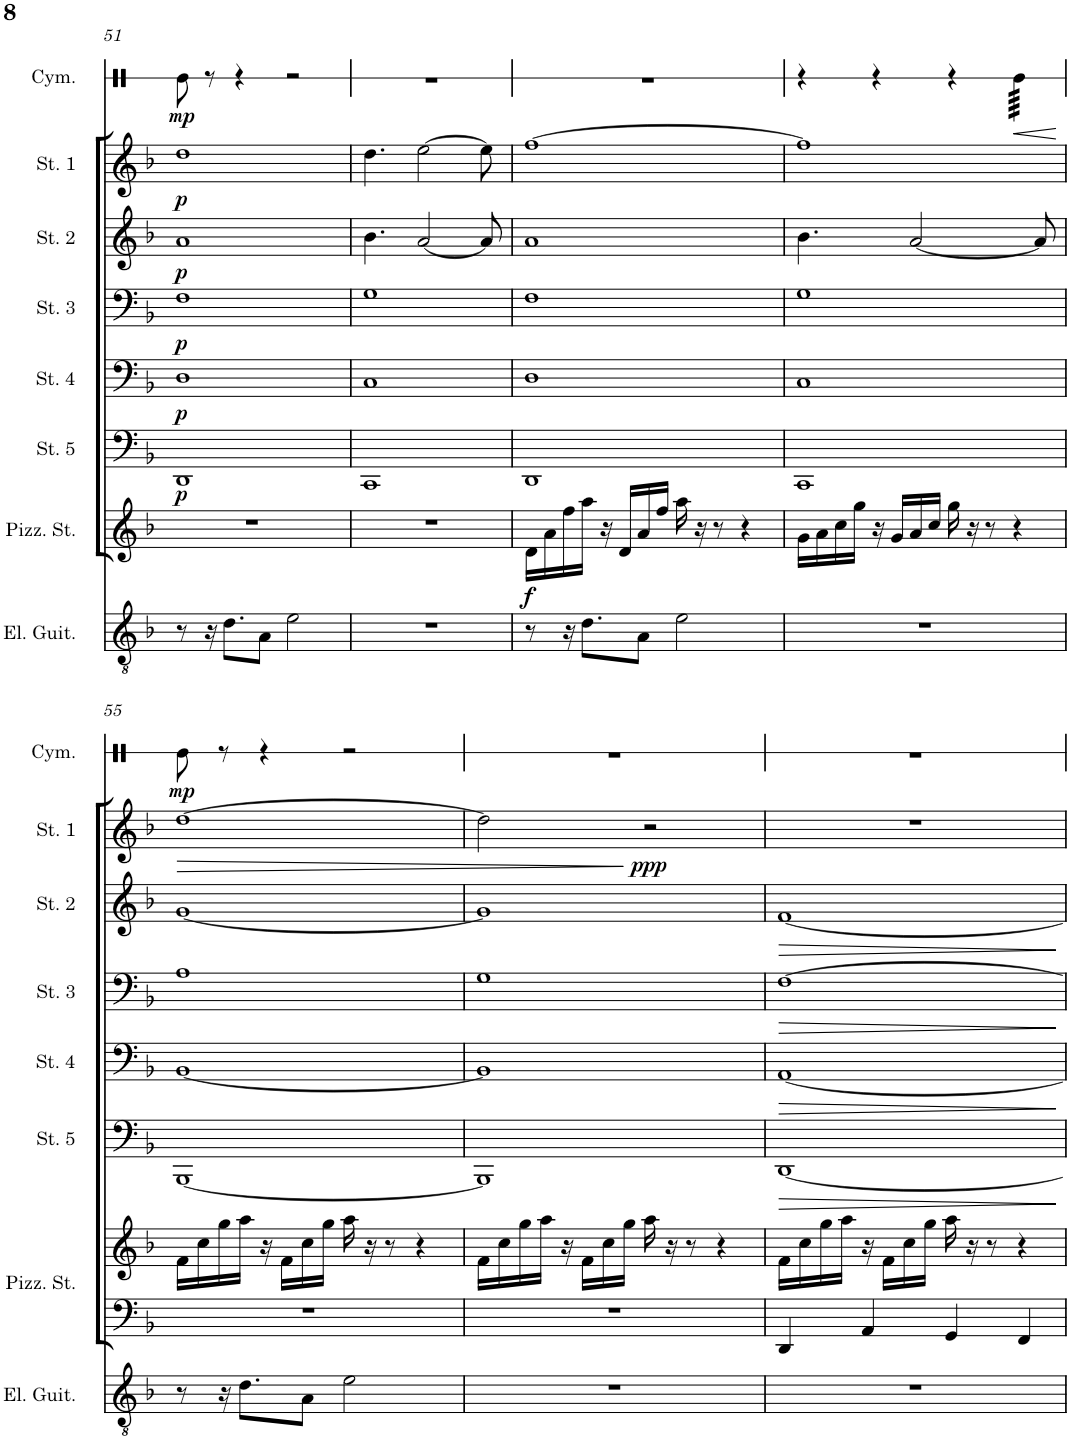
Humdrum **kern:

**kern	**kern	**kern	**dynam	**kern	**dynam	**kern	**dynam	**kern	**dynam	**kern	**dynam	**kern	**dynam	**kern	**dynam	**kern	**kern
*part10	*part9	*part9	*part9	*part8	*part8	*part7	*part7	*part6	*part6	*part5	*part5	*part4	*part4	*part3	*part3	*part2	*part1
*staff11	*staff10	*staff9	*staff9/10	*staff8	*staff8	*staff7	*staff7	*staff6	*staff6	*staff5	*staff5	*staff4	*staff4	*staff3	*staff3	*staff2	*staff1
*I"Electric Guitar	*I"Pizzicato Strings	*	*	*I"Strings 5	*	*I"Strings 4	*	*I"Strings 3	*	*I"Strings 2	*	*I"Strings 1	*	*I"Cymbal	*	*I"Trumpet	*I"Flute 1
*I'El. Guit.	*I'Pizz. St.	*	*	*I'St. 5	*	*I'St. 4	*	*I'St. 3	*	*I'St. 2	*	*I'St. 1	*	*I'Cym.	*	*I'Tpt.	*I'Fl. 1
!!LO:PB:g=z
*clefGv2	*clefF4	*clefG2	*	*clefF4	*	*clefF4	*	*clefF4	*	*clefG2	*	*clefG2	*	*clefX	*	*clefG2	*clefG2
*	*	*	*	*	*	*	*	*	*	*	*	*	*	*	*	*Trd1c2	*
*k[b-]	*k[b-]	*k[b-]	*	*k[b-]	*	*k[b-]	*	*k[b-]	*	*k[b-]	*	*k[b-]	*	*k[]	*	*k[b-]	*k[b-]
*M4/4	*M4/4	*M4/4	*	*M4/4	*	*M4/4	*	*M4/4	*	*M4/4	*	*M4/4	*	*M4/4	*	*M4/4	*M4/4
=51	=51	=51	=51	=51	=51	=51	=51	=51	=51	=51	=51	=51	=51	=51	=51	=51	=51
!	!	!	!	!	!LO:DY:b	!	!LO:DY:b	!	!LO:DY:b	!	!LO:DY:b	!	!LO:DY:b	!	!LO:DY:b	!	!
8r	1r	1r	.	1DD	p	1D	p	1F	p	1a	p	1dd	p	8Re\	mp	1r	1r
16r	.	.	.	.	.	.	.	.	.	.	.	.	.	8r	.	.	.
8.d\L	.	.	.	.	.	.	.	.	.	.	.	.	.	.	.	.	.
.	.	.	.	.	.	.	.	.	.	.	.	.	.	4r	.	.	.
8A\J	.	.	.	.	.	.	.	.	.	.	.	.	.	.	.	.	.
2e\	.	.	.	.	.	.	.	.	.	.	.	.	.	2r	.	.	.
=52	=52	=52	=52	=52	=52	=52	=52	=52	=52	=52	=52	=52	=52	=52	=52	=52	=52
1r	1r	1r	.	1CC	.	1C	.	1G	.	4.b-\	.	4.dd\	.	1r	.	1r	1r
.	.	.	.	.	.	.	.	.	.	[2a/	.	[2ee\	.	.	.	.	.
.	.	.	.	.	.	.	.	.	.	8a/]	.	8ee\]	.	.	.	.	.
=53	=53	=53	=53	=53	=53	=53	=53	=53	=53	=53	=53	=53	=53	=53	=53	=53	=53
!	!	!	!LO:DY:b	!	!	!	!	!	!	!	!	!	!	!	!	!	!
8r	1r	16d\LL	f	1DD	.	1D	.	1F	.	1a	.	[1ff	.	1r	.	1r	1r
.	.	16a\	.	.	.	.	.	.	.	.	.	.	.	.	.	.	.
16r	.	16ff\	.	.	.	.	.	.	.	.	.	.	.	.	.	.	.
8.d\L	.	16aa\JJ	.	.	.	.	.	.	.	.	.	.	.	.	.	.	.
.	.	16r	.	.	.	.	.	.	.	.	.	.	.	.	.	.	.
.	.	16d/LL	.	.	.	.	.	.	.	.	.	.	.	.	.	.	.
8A\J	.	16a/	.	.	.	.	.	.	.	.	.	.	.	.	.	.	.
.	.	16ff/JJ	.	.	.	.	.	.	.	.	.	.	.	.	.	.	.
2e\	.	16aa\	.	.	.	.	.	.	.	.	.	.	.	.	.	.	.
.	.	16r	.	.	.	.	.	.	.	.	.	.	.	.	.	.	.
.	.	8r	.	.	.	.	.	.	.	.	.	.	.	.	.	.	.
.	.	4r	.	.	.	.	.	.	.	.	.	.	.	.	.	.	.
=54	=54	=54	=54	=54	=54	=54	=54	=54	=54	=54	=54	=54	=54	=54	=54	=54	=54
1r	1r	16g\LL	.	1CC	.	1C	.	1G	.	4.b-\	.	1ff]	.	4r	.	1r	1r
.	.	16a\	.	.	.	.	.	.	.	.	.	.	.	.	.	.	.
.	.	16cc\	.	.	.	.	.	.	.	.	.	.	.	.	.	.	.
.	.	16gg\JJ	.	.	.	.	.	.	.	.	.	.	.	.	.	.	.
.	.	16r	.	.	.	.	.	.	.	.	.	.	.	4r	.	.	.
.	.	16g/LL	.	.	.	.	.	.	.	.	.	.	.	.	.	.	.
.	.	16a/	.	.	.	.	.	.	.	[2a/	.	.	.	.	.	.	.
.	.	16cc/JJ	.	.	.	.	.	.	.	.	.	.	.	.	.	.	.
.	.	16gg\	.	.	.	.	.	.	.	.	.	.	.	4r	.	.	.
.	.	16r	.	.	.	.	.	.	.	.	.	.	.	.	.	.	.
.	.	8r	.	.	.	.	.	.	.	.	.	.	.	.	.	.	.
!	!	!	!	!	!	!	!	!	!	!	!	!	!	!	!LO:HP:b	!	!
*	*	*	*	*	*	*	*	*	*	*	*	*	*	*tremolo	*	*	*
.	.	4r	.	.	.	.	.	.	.	.	.	.	.	64Re\LLLL	<	.	.
.	.	.	.	.	.	.	.	.	.	.	.	.	.	64Re\	.	.	.
.	.	.	.	.	.	.	.	.	.	.	.	.	.	64Re\	.	.	.
.	.	.	.	.	.	.	.	.	.	.	.	.	.	64Re\	.	.	.
.	.	.	.	.	.	.	.	.	.	.	.	.	.	64Re\	.	.	.
.	.	.	.	.	.	.	.	.	.	.	.	.	.	64Re\	.	.	.
.	.	.	.	.	.	.	.	.	.	.	.	.	.	64Re\	.	.	.
.	.	.	.	.	.	.	.	.	.	.	.	.	.	64Re\	.	.	.
.	.	.	.	.	.	.	.	.	.	8a/]	.	.	.	64Re\	.	.	.
.	.	.	.	.	.	.	.	.	.	.	.	.	.	64Re\	.	.	.
.	.	.	.	.	.	.	.	.	.	.	.	.	.	64Re\	.	.	.
.	.	.	.	.	.	.	.	.	.	.	.	.	.	64Re\	.	.	.
.	.	.	.	.	.	.	.	.	.	.	.	.	.	64Re\	.	.	.
.	.	.	.	.	.	.	.	.	.	.	.	.	.	64Re\	.	.	.
.	.	.	.	.	.	.	.	.	.	.	.	.	.	64Re\	.	.	.
.	.	.	.	.	.	.	.	.	.	.	.	.	.	64Re\JJJJ	.	.	.
*	*	*	*	*	*	*	*	*	*	*	*	*	*	*Xtremolo	*	*	*
.	.	.	.	.	.	.	.	.	.	.	.	.	.	.	[	.	.
!!LO:LB:g=z
=55	=55	=55	=55	=55	=55	=55	=55	=55	=55	=55	=55	=55	=55	=55	=55	=55	=55
!	!	!	!	!	!	!	!	!	!	!	!	!	!LO:HP:b	!	!LO:DY:b	!	!
8r	1r	16f\LL	.	[1BBB-	.	[1BB-	.	1A	.	[1g	.	[1dd	>	8Re\	mp	1r	1r
.	.	16cc\	.	.	.	.	.	.	.	.	.	.	.	.	.	.	.
16r	.	16gg\	.	.	.	.	.	.	.	.	.	.	.	8r	.	.	.
8.d\L	.	16aa\JJ	.	.	.	.	.	.	.	.	.	.	.	.	.	.	.
.	.	16r	.	.	.	.	.	.	.	.	.	.	.	4r	.	.	.
.	.	16f\LL	.	.	.	.	.	.	.	.	.	.	.	.	.	.	.
8A\J	.	16cc\	.	.	.	.	.	.	.	.	.	.	.	.	.	.	.
.	.	16gg\JJ	.	.	.	.	.	.	.	.	.	.	.	.	.	.	.
2e\	.	16aa\	.	.	.	.	.	.	.	.	.	.	.	2r	.	.	.
.	.	16r	.	.	.	.	.	.	.	.	.	.	.	.	.	.	.
.	.	8r	.	.	.	.	.	.	.	.	.	.	.	.	.	.	.
.	.	4r	.	.	.	.	.	.	.	.	.	.	.	.	.	.	.
=56	=56	=56	=56	=56	=56	=56	=56	=56	=56	=56	=56	=56	=56	=56	=56	=56	=56
1r	1r	16f\LL	.	1BBB-]	.	1BB-]	.	1G	.	1g]	.	2dd\]	.	1r	.	1r	1r
.	.	16cc\	.	.	.	.	.	.	.	.	.	.	.	.	.	.	.
.	.	16gg\	.	.	.	.	.	.	.	.	.	.	.	.	.	.	.
.	.	16aa\JJ	.	.	.	.	.	.	.	.	.	.	.	.	.	.	.
.	.	16r	.	.	.	.	.	.	.	.	.	.	.	.	.	.	.
.	.	16f\LL	.	.	.	.	.	.	.	.	.	.	.	.	.	.	.
.	.	16cc\	.	.	.	.	.	.	.	.	.	.	.	.	.	.	.
.	.	16gg\JJ	.	.	.	.	.	.	.	.	.	.	.	.	.	.	.
!	!	!	!	!	!	!	!	!	!	!	!	!	!LO:DY:n=1:b	!	!	!	!
.	.	16aa\	.	.	.	.	.	.	.	.	.	2r	] ppp	.	.	.	.
.	.	16r	.	.	.	.	.	.	.	.	.	.	.	.	.	.	.
.	.	8r	.	.	.	.	.	.	.	.	.	.	.	.	.	.	.
.	.	4r	.	.	.	.	.	.	.	.	.	.	.	.	.	.	.
=57	=57	=57	=57	=57	=57	=57	=57	=57	=57	=57	=57	=57	=57	=57	=57	=57	=57
!	!	!	!	!	!LO:HP:b	!	!LO:HP:b	!	!LO:HP:b	!	!LO:HP:b	!	!	!	!	!	!
1r	4DD/	16f\LL	.	[1DD	>	[1AA	>	[1F	>	[1f	>	1r	.	1r	.	1r	1r
.	.	16cc\	.	.	.	.	.	.	.	.	.	.	.	.	.	.	.
.	.	16gg\	.	.	.	.	.	.	.	.	.	.	.	.	.	.	.
.	.	16aa\JJ	.	.	.	.	.	.	.	.	.	.	.	.	.	.	.
.	4AA/	16r	.	.	.	.	.	.	.	.	.	.	.	.	.	.	.
.	.	16f\LL	.	.	.	.	.	.	.	.	.	.	.	.	.	.	.
.	.	16cc\	.	.	.	.	.	.	.	.	.	.	.	.	.	.	.
.	.	16gg\JJ	.	.	.	.	.	.	.	.	.	.	.	.	.	.	.
.	4GG/	16aa\	.	.	.	.	.	.	.	.	.	.	.	.	.	.	.
.	.	16r	.	.	.	.	.	.	.	.	.	.	.	.	.	.	.
.	.	8r	.	.	.	.	.	.	.	.	.	.	.	.	.	.	.
.	4FF/	4r	.	.	.	.	.	.	.	.	.	.	.	.	.	.	.
.	.	.	.	.	]	.	]	.	]	.	]	.	.	.	.	.	.
=	=	=	=	=	=	=	=	=	=	=	=	=	=	=	=	=	=
*-	*-	*-	*-	*-	*-	*-	*-	*-	*-	*-	*-	*-	*-	*-	*-	*-	*-
